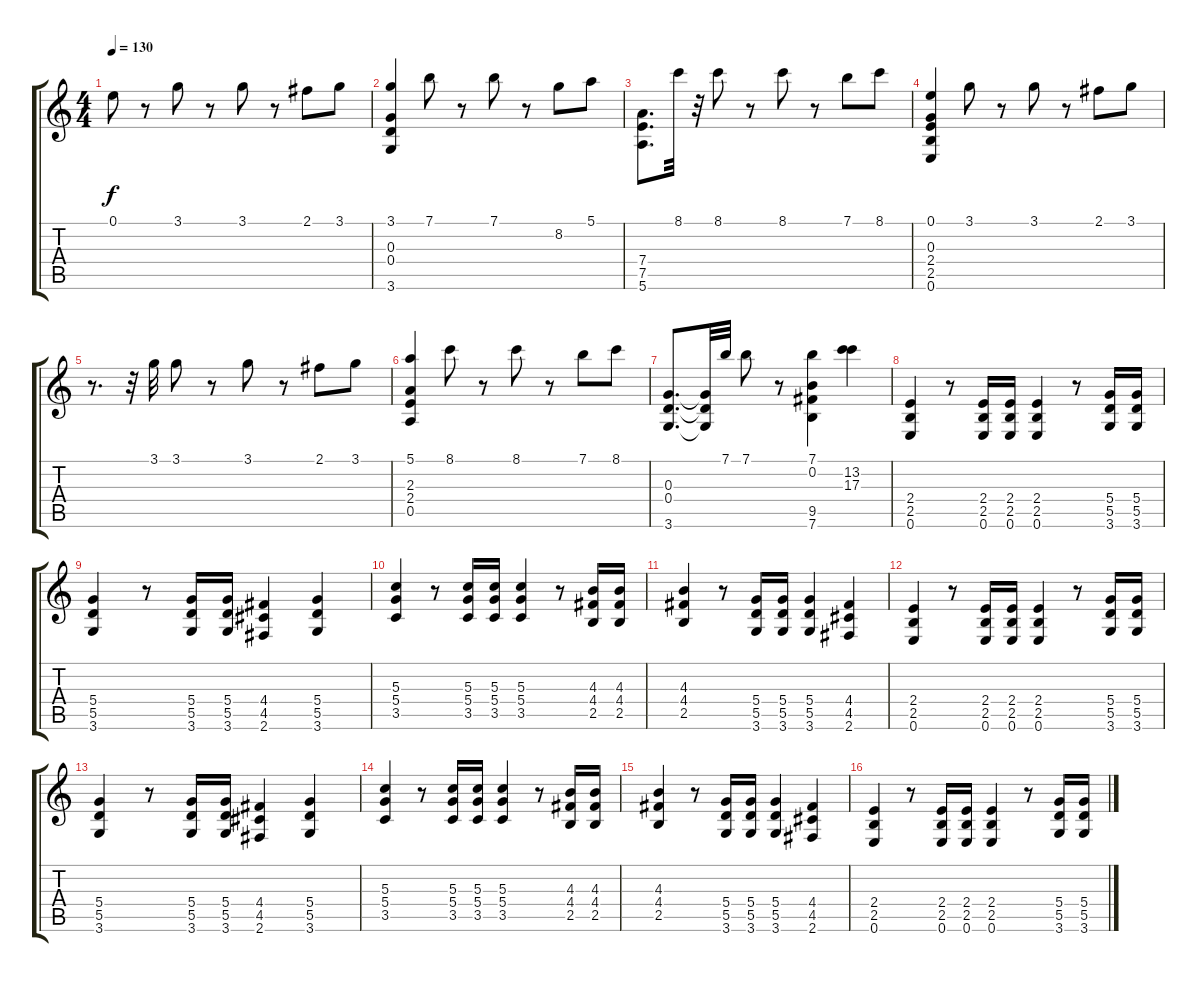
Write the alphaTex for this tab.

\track "" {instrument distortionguitar}
\staff {score tabs}
\tuning (E4 B3 G3 D3 A2 E2) {hide}
\ts (4 4)
\tempo 130
\clef g2
\ks c
0.1.8{dy f} r.8 3.1.8 r.8 3.1.8 r.8 2.1.8 3.1.8 |
(3.1 0.3 0.4 3.6).4 7.1.8 r.8 7.1.8 r.8 8.2.8 5.1.8 |
(7.4 7.5 5.6).8{d} 8.1.32 r.32 8.1.8 r.8 8.1.8 r.8 7.1.8 8.1.8 |
(0.1 0.3 2.4 2.5 0.6).4 3.1.8 r.8 3.1.8 r.8 2.1.8 3.1.8 |
r.8{d} r.32 3.1.32 3.1.8 r.8 3.1.8 r.8 2.1.8 3.1.8 |
(5.1 2.3 2.4 0.5).4 8.1.8 r.8 8.1.8 r.8 7.1.8 8.1.8 |
(0.3 0.4 3.6).8{d} (0.3{t} 0.4{t} 3.6{t}).32 7.1.32 7.1.8 r.8 (7.1 0.2 9.5 7.6).4 (13.2 17.3).4 |
(2.4 2.5 0.6).4 r.8 (2.4 2.5 0.6).16 (2.4 2.5 0.6).16 (2.4 2.5 0.6).4 r.8 (5.4 5.5 3.6).16 (5.4 5.5 3.6).16 |
(5.4 5.5 3.6).4 r.8 (5.4 5.5 3.6).16 (5.4 5.5 3.6).16 (4.4 4.5 2.6).4 (5.4 5.5 3.6).4 |
(5.3 5.4 3.5).4 r.8 (5.3 5.4 3.5).16 (5.3 5.4 3.5).16 (5.3 5.4 3.5).4 r.8 (4.3 4.4 2.5).16 (4.3 4.4 2.5).16 |
(4.3 4.4 2.5).4 r.8 (5.4 5.5 3.6).16 (5.4 5.5 3.6).16 (5.4 5.5 3.6).4 (4.4 4.5 2.6).4 |
(2.4 2.5 0.6).4 r.8 (2.4 2.5 0.6).16 (2.4 2.5 0.6).16 (2.4 2.5 0.6).4 r.8 (5.4 5.5 3.6).16 (5.4 5.5 3.6).16 |
(5.4 5.5 3.6).4 r.8 (5.4 5.5 3.6).16 (5.4 5.5 3.6).16 (4.4 4.5 2.6).4 (5.4 5.5 3.6).4 |
(5.3 5.4 3.5).4 r.8 (5.3 5.4 3.5).16 (5.3 5.4 3.5).16 (5.3 5.4 3.5).4 r.8 (4.3 4.4 2.5).16 (4.3 4.4 2.5).16 |
(4.3 4.4 2.5).4 r.8 (5.4 5.5 3.6).16 (5.4 5.5 3.6).16 (5.4 5.5 3.6).4 (4.4 4.5 2.6).4 |
(2.4 2.5 0.6).4 r.8 (2.4 2.5 0.6).16 (2.4 2.5 0.6).16 (2.4 2.5 0.6).4 r.8 (5.4 5.5 3.6).16 (5.4 5.5 3.6).16
